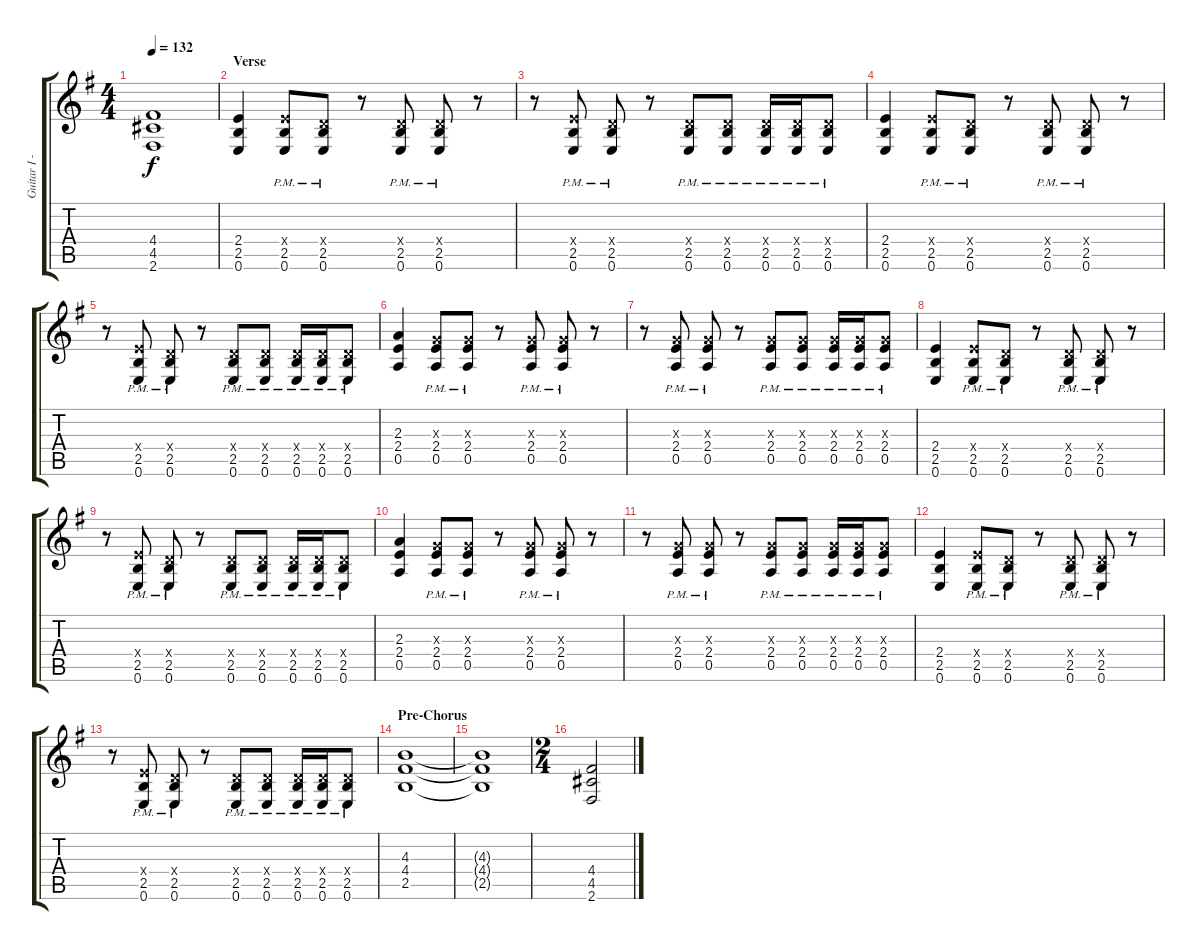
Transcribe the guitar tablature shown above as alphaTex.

\track ("Guitar I - Mark Jansen" "Guitar I -") {instrument distortionguitar}
\staff {score tabs}
\tuning (E4 B3 G3 D3 A2 E2) {hide}
\ts (4 4)
\tempo 132
\clef g2
\ks g
(4.4 4.5 2.6).1{dy f} |
\section ("" "Verse")
(2.4 2.5 0.6).4 (2.4{x} 2.5{pm} 0.6{pm}).8 (0.4{x} 2.5{pm} 0.6{pm}).8 r.8 (0.4{x} 2.5{pm} 0.6{pm}).8 (0.4{x} 2.5{pm} 0.6{pm}).8 r.8 |
r.8 (2.4{x} 2.5{pm} 0.6{pm}).8 (0.4{x} 2.5{pm} 0.6{pm}).8 r.8 (0.4{x} 2.5{pm} 0.6{pm}).8 (0.4{x} 2.5{pm} 0.6{pm}).8 (0.4{x} 2.5{pm} 0.6{pm}).16 (0.4{x} 2.5{pm} 0.6{pm}).16 (0.4{x} 2.5{pm} 0.6{pm}).8 |
(2.4 2.5 0.6).4 (2.4{x} 2.5{pm} 0.6{pm}).8 (0.4{x} 2.5{pm} 0.6{pm}).8 r.8 (0.4{x} 2.5{pm} 0.6{pm}).8 (0.4{x} 2.5{pm} 0.6{pm}).8 r.8 |
r.8 (2.4{x} 2.5{pm} 0.6{pm}).8 (0.4{x} 2.5{pm} 0.6{pm}).8 r.8 (0.4{x} 2.5{pm} 0.6{pm}).8 (0.4{x} 2.5{pm} 0.6{pm}).8 (0.4{x} 2.5{pm} 0.6{pm}).16 (0.4{x} 2.5{pm} 0.6{pm}).16 (0.4{x} 2.5{pm} 0.6{pm}).8 |
(2.3 2.4 0.5).4 (0.3{x} 2.4{pm} 0.5{pm}).8 (0.3{x} 2.4{pm} 0.5{pm}).8 r.8 (0.3{x} 2.4{pm} 0.5{pm}).8 (0.3{x} 2.4{pm} 0.5{pm}).8 r.8 |
r.8 (0.3{x} 2.4{pm} 0.5{pm}).8 (0.3{x} 2.4{pm} 0.5{pm}).8 r.8 (0.3{x} 2.4{pm} 0.5{pm}).8 (0.3{x} 2.4{pm} 0.5{pm}).8 (0.3{x} 2.4{pm} 0.5{pm}).16 (0.3{x} 2.4{pm} 0.5{pm}).16 (0.3{x} 2.4{pm} 0.5{pm}).8 |
(2.4 2.5 0.6).4 (2.4{x} 2.5{pm} 0.6{pm}).8 (0.4{x} 2.5{pm} 0.6{pm}).8 r.8 (0.4{x} 2.5{pm} 0.6{pm}).8 (0.4{x} 2.5{pm} 0.6{pm}).8 r.8 |
r.8 (2.4{x} 2.5{pm} 0.6{pm}).8 (0.4{x} 2.5{pm} 0.6{pm}).8 r.8 (0.4{x} 2.5{pm} 0.6{pm}).8 (0.4{x} 2.5{pm} 0.6{pm}).8 (0.4{x} 2.5{pm} 0.6{pm}).16 (0.4{x} 2.5{pm} 0.6{pm}).16 (0.4{x} 2.5{pm} 0.6{pm}).8 |
(2.3 2.4 0.5).4 (0.3{x} 2.4{pm} 0.5{pm}).8 (0.3{x} 2.4{pm} 0.5{pm}).8 r.8 (0.3{x} 2.4{pm} 0.5{pm}).8 (0.3{x} 2.4{pm} 0.5{pm}).8 r.8 |
r.8 (0.3{x} 2.4{pm} 0.5{pm}).8 (0.3{x} 2.4{pm} 0.5{pm}).8 r.8 (0.3{x} 2.4{pm} 0.5{pm}).8 (0.3{x} 2.4{pm} 0.5{pm}).8 (0.3{x} 2.4{pm} 0.5{pm}).16 (0.3{x} 2.4{pm} 0.5{pm}).16 (0.3{x} 2.4{pm} 0.5{pm}).8 |
(2.4 2.5 0.6).4 (2.4{x} 2.5{pm} 0.6{pm}).8 (0.4{x} 2.5{pm} 0.6{pm}).8 r.8 (0.4{x} 2.5{pm} 0.6{pm}).8 (0.4{x} 2.5{pm} 0.6{pm}).8 r.8 |
r.8 (2.4{x} 2.5{pm} 0.6{pm}).8 (0.4{x} 2.5{pm} 0.6{pm}).8 r.8 (0.4{x} 2.5{pm} 0.6{pm}).8 (0.4{x} 2.5{pm} 0.6{pm}).8 (0.4{x} 2.5{pm} 0.6{pm}).16 (0.4{x} 2.5{pm} 0.6{pm}).16 (0.4{x} 2.5{pm} 0.6{pm}).8 |
\section ("" "Pre-Chorus")
(4.3 4.4 2.5).1 |
(4.3{t} 4.4{t} 2.5{t}).1 |
\ts (2 4)
(4.4 4.5 2.6).2
